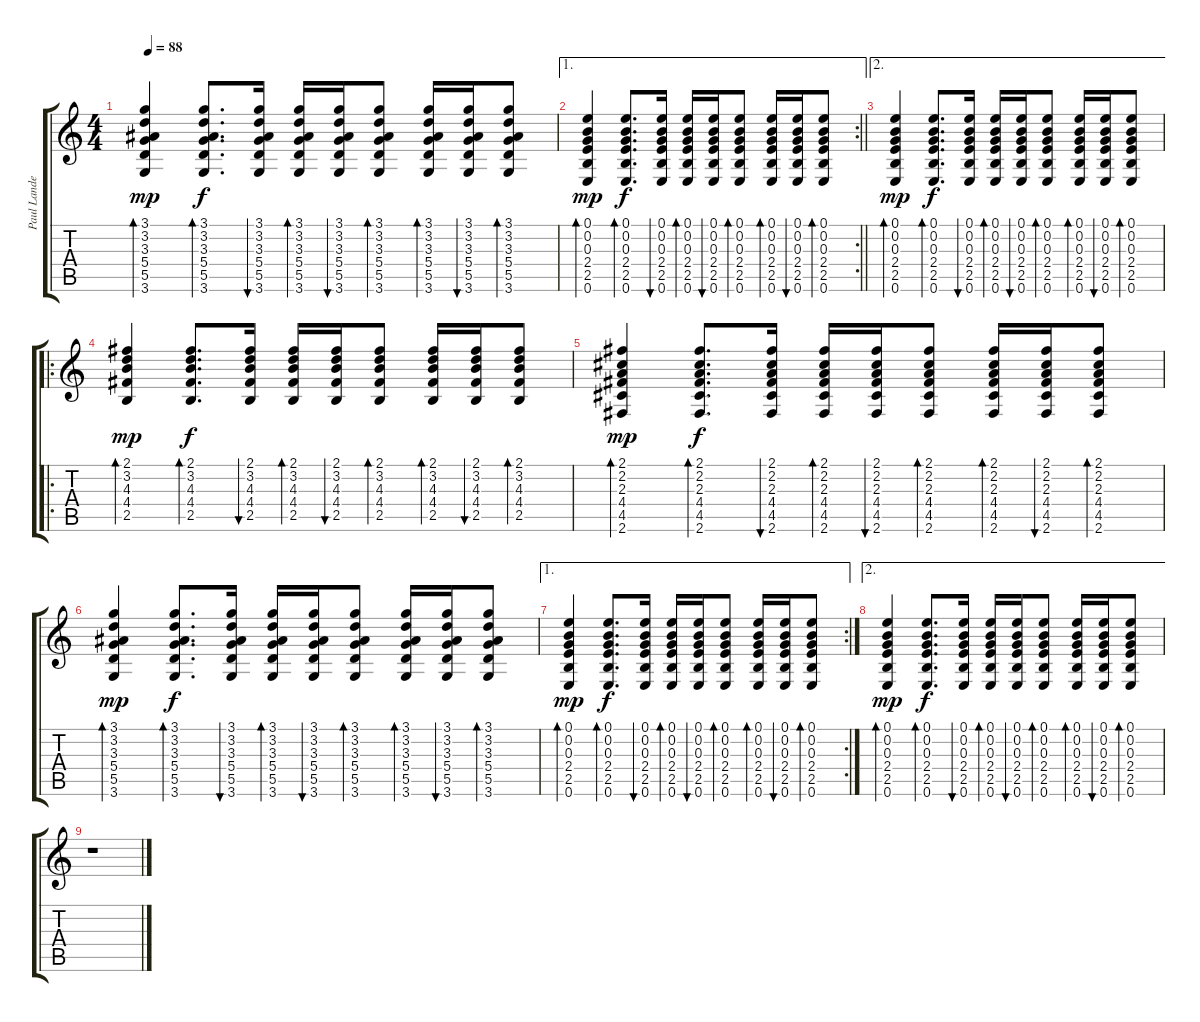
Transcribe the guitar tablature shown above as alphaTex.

\track ("Paul Landers" "Paul Lande") {instrument acousticguitarsteel}
\staff {score tabs}
\tuning (E4 B3 G3 D3 A2 E2) {hide}
\ts (4 4)
\tempo 88
\clef g2
\ks c
(3.1 3.2 3.3 5.4 5.5 3.6).4{bd 60 dy mp} (3.1 3.2 3.3 5.4 5.5 3.6).8{d bd 60 dy f} (3.1 3.2 3.3 5.4 5.5 3.6).16{bu 60} (3.1 3.2 3.3 5.4 5.5 3.6).16{bd 60} (3.1 3.2 3.3 5.4 5.5 3.6).16{bu 60} (3.1 3.2 3.3 5.4 5.5 3.6).8{bd 60} (3.1 3.2 3.3 5.4 5.5 3.6).16{bd 60} (3.1 3.2 3.3 5.4 5.5 3.6).16{bu 60} (3.1 3.2 3.3 5.4 5.5 3.6).8{bd 60} |
\ae 1
\rc 2
\barLineRight lightlight
(0.1 0.2 0.3 2.4 2.5 0.6).4{bd 60 dy mp} (0.1 0.2 0.3 2.4 2.5 0.6).8{d bd 60 dy f} (0.1 0.2 0.3 2.4 2.5 0.6).16{bu 60} (0.1 0.2 0.3 2.4 2.5 0.6).16{bd 60} (0.1 0.2 0.3 2.4 2.5 0.6).16{bu 60} (0.1 0.2 0.3 2.4 2.5 0.6).8{bd 60} (0.1 0.2 0.3 2.4 2.5 0.6).16{bd 60} (0.1 0.2 0.3 2.4 2.5 0.6).16{bu 60} (0.1 0.2 0.3 2.4 2.5 0.6).8{bd 60} |
\ae 2
(0.1 0.2 0.3 2.4 2.5 0.6).4{bd 60 dy mp} (0.1 0.2 0.3 2.4 2.5 0.6).8{d bd 60 dy f} (0.1 0.2 0.3 2.4 2.5 0.6).16{bu 60} (0.1 0.2 0.3 2.4 2.5 0.6).16{bd 60} (0.1 0.2 0.3 2.4 2.5 0.6).16{bu 60} (0.1 0.2 0.3 2.4 2.5 0.6).8{bd 60} (0.1 0.2 0.3 2.4 2.5 0.6).16{bd 60} (0.1 0.2 0.3 2.4 2.5 0.6).16{bu 60} (0.1 0.2 0.3 2.4 2.5 0.6).8{bd 60} |
\ro
(2.1 3.2 4.3 4.4 2.5).4{bd 60 dy mp} (2.1 3.2 4.3 4.4 2.5).8{d bd 60 dy f} (2.1 3.2 4.3 4.4 2.5).16{bu 60} (2.1 3.2 4.3 4.4 2.5).16{bd 60} (2.1 3.2 4.3 4.4 2.5).16{bu 60} (2.1 3.2 4.3 4.4 2.5).8{bd 60} (2.1 3.2 4.3 4.4 2.5).16{bd 60} (2.1 3.2 4.3 4.4 2.5).16{bu 60} (2.1 3.2 4.3 4.4 2.5).8{bd 60} |
(2.1 2.2 2.3 4.4 4.5 2.6).4{bd 60 dy mp} (2.1 2.2 2.3 4.4 4.5 2.6).8{d bd 60 dy f} (2.1 2.2 2.3 4.4 4.5 2.6).16{bu 60} (2.1 2.2 2.3 4.4 4.5 2.6).16{bd 60} (2.1 2.2 2.3 4.4 4.5 2.6).16{bu 60} (2.1 2.2 2.3 4.4 4.5 2.6).8{bd 60} (2.1 2.2 2.3 4.4 4.5 2.6).16{bd 60} (2.1 2.2 2.3 4.4 4.5 2.6).16{bu 60} (2.1 2.2 2.3 4.4 4.5 2.6).8{bd 60} |
(3.1 3.2 3.3 5.4 5.5 3.6).4{bd 60 dy mp} (3.1 3.2 3.3 5.4 5.5 3.6).8{d bd 60 dy f} (3.1 3.2 3.3 5.4 5.5 3.6).16{bu 60} (3.1 3.2 3.3 5.4 5.5 3.6).16{bd 60} (3.1 3.2 3.3 5.4 5.5 3.6).16{bu 60} (3.1 3.2 3.3 5.4 5.5 3.6).8{bd 60} (3.1 3.2 3.3 5.4 5.5 3.6).16{bd 60} (3.1 3.2 3.3 5.4 5.5 3.6).16{bu 60} (3.1 3.2 3.3 5.4 5.5 3.6).8{bd 60} |
\ae 1
\rc 2
(0.1 0.2 0.3 2.4 2.5 0.6).4{bd 60 dy mp} (0.1 0.2 0.3 2.4 2.5 0.6).8{d bd 60 dy f} (0.1 0.2 0.3 2.4 2.5 0.6).16{bu 60} (0.1 0.2 0.3 2.4 2.5 0.6).16{bd 60} (0.1 0.2 0.3 2.4 2.5 0.6).16{bu 60} (0.1 0.2 0.3 2.4 2.5 0.6).8{bd 60} (0.1 0.2 0.3 2.4 2.5 0.6).16{bd 60} (0.1 0.2 0.3 2.4 2.5 0.6).16{bu 60} (0.1 0.2 0.3 2.4 2.5 0.6).8{bd 60} |
\ae 2
(0.1 0.2 0.3 2.4 2.5 0.6).4{bd 60 dy mp} (0.1 0.2 0.3 2.4 2.5 0.6).8{d bd 60 dy f} (0.1 0.2 0.3 2.4 2.5 0.6).16{bu 60} (0.1 0.2 0.3 2.4 2.5 0.6).16{bd 60} (0.1 0.2 0.3 2.4 2.5 0.6).16{bu 60} (0.1 0.2 0.3 2.4 2.5 0.6).8{bd 60} (0.1 0.2 0.3 2.4 2.5 0.6).16{bd 60} (0.1 0.2 0.3 2.4 2.5 0.6).16{bu 60} (0.1 0.2 0.3 2.4 2.5 0.6).8{bd 60} |
r.1
